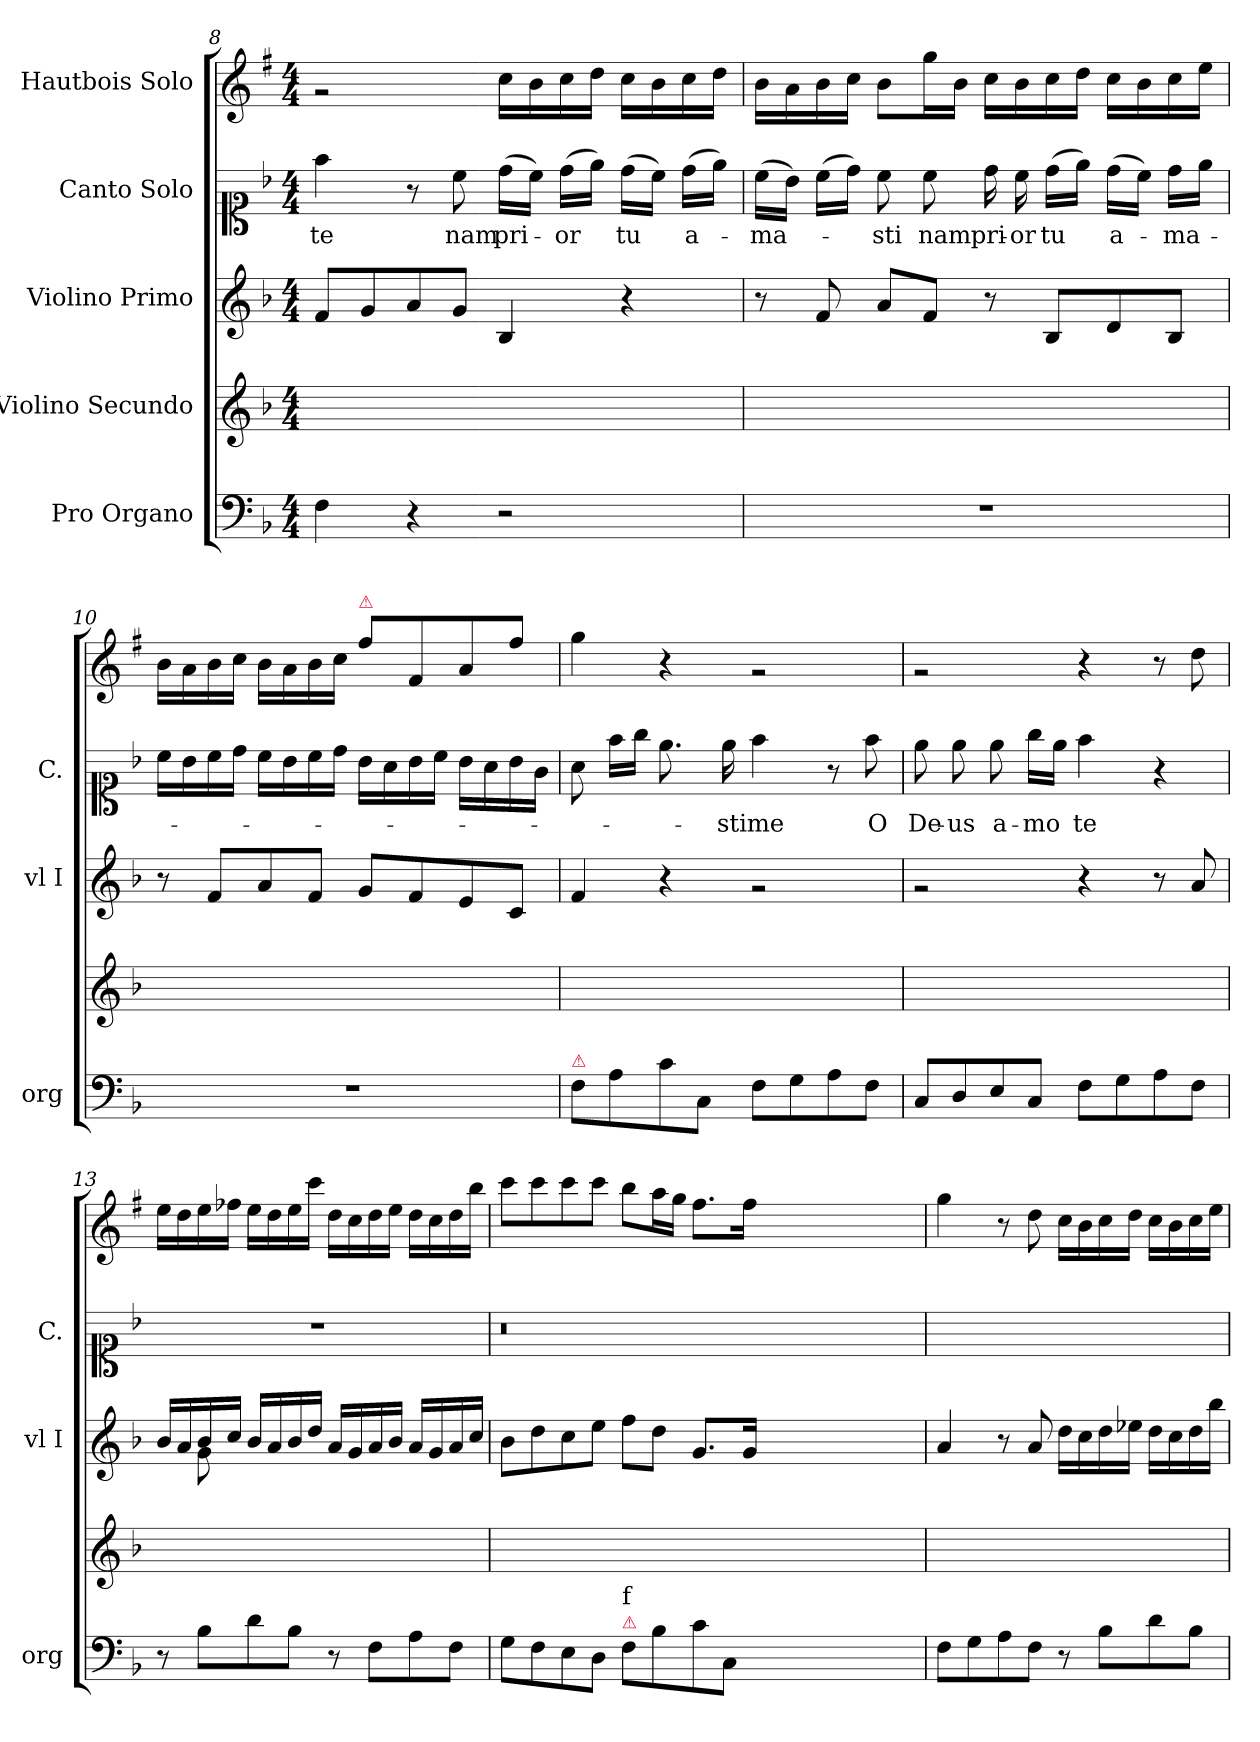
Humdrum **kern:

**kern	**kern	**kern	**kern	**text	**kern
*part5	*part4	*part3	*part2	*part2	*part1
*staff5	*staff4	*staff3	*staff2	*staff2	*staff1
*I"Pro Organo	*I"Violino Secundo	*I"Violino Primo	*I"Canto Solo	*	*I"Hautbois Solo
*I'org	*	*I'vl I	*I'C.	*	*
*clefF4	*clefG2	*clefG2	*clefC1	*	*clefG2
*	*	*	*	*	*ITrd-6c-10
*k[b-]	*k[b-]	*k[b-]	*k[b-]	*	*k[b-]
*M4/4	*M4/4	*M4/4	*M4/4	*	*M4/4
=8	=8	=8	=8	=8	=8
4F\	1ryy	8f/L	4ff\	-te	2rg
.	.	8g/	.	.	.
4r	.	8a/	8r	.	.
.	.	8g/J	8cc\	nam	.
2r	.	4B-/	(16dd\LL	pri-	16bb-\LL
.	.	.	16cc\JJ)	.	16aa\
.	.	.	(16dd\LL	-or	16bb-\
.	.	.	16ee\JJ)	.	16ccc\JJ
.	.	4r	(16dd\LL	tu	16bb-\LL
.	.	.	16cc\JJ)	.	16aa\
.	.	.	(16dd\LL	a-	16bb-\
.	.	.	16ee\JJ)	.	16ccc\JJ
=9	=9	=9	=9	=9	=9
1r	1ryy	8r	(16cc\LL	-ma-	16aa\LL
.	.	.	16b-\JJ)	.	16gg\
.	.	8f/	(16cc\LL	.	16aa\
.	.	.	16dd\JJ)	.	16bb-\JJ
.	.	8a/L	8cc\	-sti	8aa\L
.	.	8f/J	8cc\	nam	16fff\L
.	.	.	.	.	16aa\JJ
.	.	8r	16dd\	pri-	16bb-\LL
.	.	.	16cc\	-or	16aa\
.	.	8B-/L	(16dd\LL	tu	16bb-\
.	.	.	16ee\JJ)	.	16ccc\JJ
.	.	8d/	(16dd\LL	a-	16bb-\LL
.	.	.	16cc\JJ)	.	16aa\
.	.	8B-/J	16dd\LL	-ma-	16bb-\
.	.	.	16ee\JJ	.	16ddd\JJ
=10	=10	=10	=10	=10	=10
1r	1ryy	8r	16cc\LL	.	16aa\LL
.	.	.	16b-\	.	16gg\
.	.	8f/L	16cc\	.	16aa\
.	.	.	16dd\JJ	.	16bb-\JJ
.	.	8a/	16cc\LL	.	16aa\LL
.	.	.	16b-\	.	16gg\
.	.	8f/J	16cc\	.	16aa\
.	.	.	16dd\JJ	.	16bb-\JJ
!	!	!	!	!	!LO:TX:a:color=crimson:t=⚠
.	.	8g/L	16b-\LL	.	8eee\L
.	.	.	16a\	.	.
.	.	8f/	16b-\	.	8ee/
.	.	.	16cc\JJ	.	.
.	.	8e/	16b-\LL	.	8gg/
.	.	.	16a\	.	.
.	.	8c/J	16b-\	.	8eee\J
.	.	.	16g\JJ	.	.
=11	=11	=11	=11	=11	=11
!LO:TX:a:color=crimson:t=⚠	!	!	!	!	!
8F\L	1ryy	4f/	8a\	.	4fff\
8A\	.	.	16ff\LL	.	.
.	.	.	16gg\JJ	.	.
8c\	.	4r	8.ee\	.	4r
8C/J	.	.	.	.	.
.	.	.	16ee\	-sti	.
8F\L	.	2rg	4ff\	me	2rg
8G\	.	.	.	.	.
8A\	.	.	8r	.	.
8F\J	.	.	8ff\	O	.
=12	=12	=12	=12	=12	=12
8C/L	1ryy	2rg	8ee\	De-	2rg
8D/	.	.	8ee\	-us	.
8E/	.	.	8ee\	a-	.
8C/J	.	.	16gg\LL	-mo	.
.	.	.	16ee\JJ	.	.
8F\L	.	4r	4ff\	te	4r
8G\	.	.	.	.	.
8A\	.	8r	4r	.	8r
8F\J	.	8a/	.	.	8ccc\
=13	=13	=13	=13	=13	=13
*	*	*^	*	*	*
8r	1ryy	16b-/LL	8ryy	1r	.	16ddd\LL
.	.	16a/	.	.	.	16ccc\
8B-\L	.	16b-/	8g\	.	.	16ddd\
.	.	16cc/JJ	.	.	.	16eee--X\JJ
8d\	.	16b-/LL	2ryy	.	.	16ddd\LL
.	.	16a/	.	.	.	16ccc\
8B-\J	.	16b-/	.	.	.	16ddd\
.	.	16dd/JJ	.	.	.	16bbb-\JJ
8r	.	16a/LL	.	.	.	16ccc\LL
.	.	16g/	.	.	.	16bb-\
8F\L	.	16a/	.	.	.	16ccc\
.	.	16b-/JJ	.	.	.	16ddd\JJ
8A\	.	16a/LL	4ryy	.	.	16ccc\LL
.	.	16g/	.	.	.	16bb-\
8F\J	.	16a/	.	.	.	16ccc\
.	.	16cc/JJ	.	.	.	16aaa\JJ
*	*	*v	*v	*	*	*
=14	=14	=14	=14	=14	=14
8G\L	1ryy	8b-\L	0.r	.	8bbb-\L
8F\	.	8dd\	.	.	8bbb-\
8E\	.	8cc\	.	.	8bbb-\
8D\J	.	8ee\J	.	.	8bbb-\J
!LO:TX:a:color=crimson:t=⚠	!	!	!	!	!
!LO:TX:a:t=f	!	!	!	!	!
8F\L	.	8ff\L	.	.	8aaa\L
8B-\	.	8dd\J	.	.	16ggg\L
.	.	.	.	.	16fff\JJ
8c\	.	8.g/L	.	.	8.eee\L
8C/J	.	.	.	.	.
.	.	16g/Jk	.	.	16eee\Jk
0ryy	0ryy	0ryy	.	.	0ryy
=15	=15	=15	=15	=15	=15
8F\L	1ryy	4a/	1ryy	.	4fff\
8G\	.	.	.	.	.
8A\	.	8r	.	.	8r
8F\J	.	8a/	.	.	8ccc\
8r	.	16dd\LL	.	.	16bb-\LL
.	.	16cc\	.	.	16aa\
8B-\L	.	16dd\	.	.	16bb-\
.	.	16ee-X\JJ	.	.	16ccc\JJ
8d\	.	16dd\LL	.	.	16bb-\LL
.	.	16cc\	.	.	16aa\
8B-\J	.	16dd\	.	.	16bb-\
.	.	16bb-\JJ	.	.	16ddd\JJ
=	=	=	=	=	=
*-	*-	*-	*-	*-	*-
